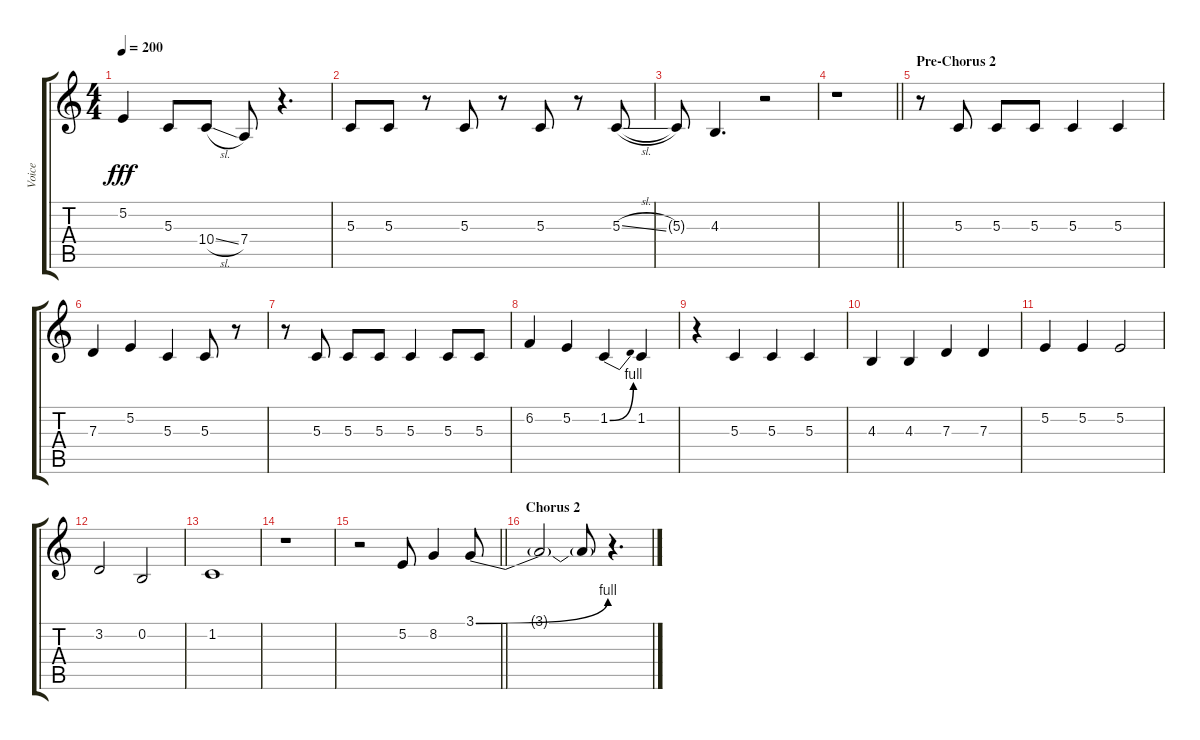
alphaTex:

\track ("Voice" "Voice") {instrument lead1square}
\staff {score tabs}
\tuning (E4 B3 G3 D3 A2 E2) {hide}
\ts (4 4)
\tempo 200
\clef g2
\ks c
5.2{t}.4{dy fff} 5.3.8 10.4{sl}.8 7.4.8 r.4{d} |
5.3.8 5.3.8 r.8 5.3.8 r.8 5.3.8 r.8 5.3{sl}.8 |
5.3{t}.8 4.3.4{d} r.2 |
\barLineRight lightlight
r.1 |
\section ("" "Pre-Chorus 2")
r.8 5.3.8 5.3.8 5.3.8 5.3.4 5.3.4 |
7.3.4 5.2.4 5.3.4 5.3.8 r.8 |
r.8 5.3.8 5.3.8 5.3.8 5.3.4 5.3.8 5.3.8 |
6.2.4 5.2.4 1.2{be (bend 0 0 60 4)}.4 1.2.4 |
r.4 5.3.4 5.3.4 5.3.4 |
4.3.4 4.3.4 7.3.4 7.3.4 |
5.2.4 5.2.4 5.2.2 |
3.2.2 0.2.2 |
1.2.1 |
r.1 |
\barLineRight lightlight
r.2 5.2.8 8.2.4 3.1{be (bend 0 0 60 4)}.8 |
\section ("" "Chorus 2")
3.1{t}.2 3.1{t}.8 r.4{d}
